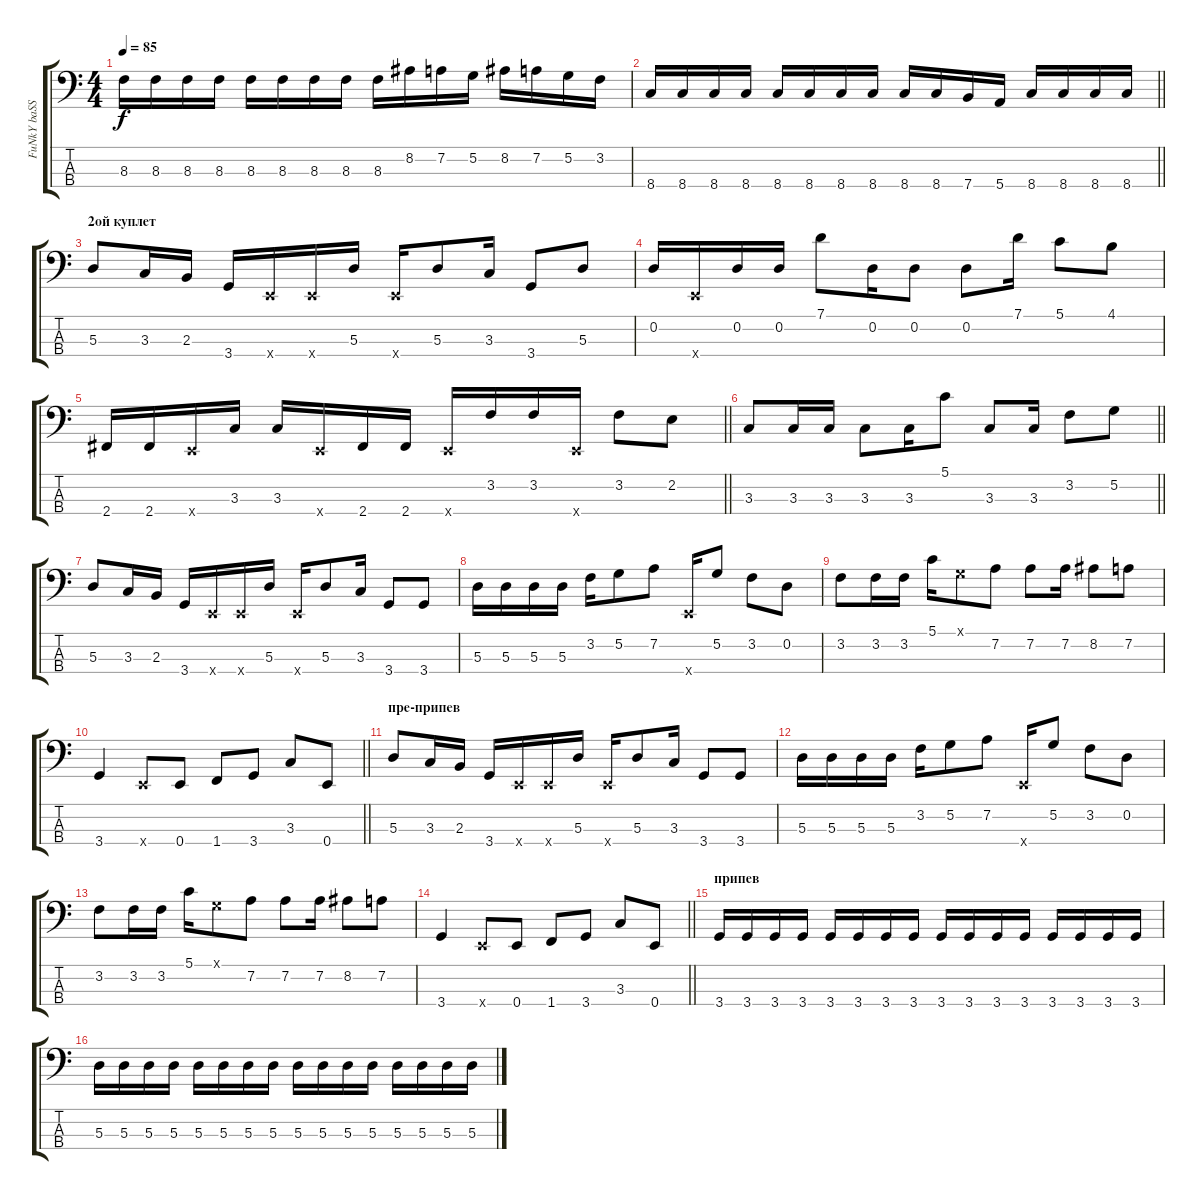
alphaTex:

\track ("FuNkY baSS:)" "FuNkY baSS") {instrument electricbassfinger}
\staff {score tabs}
\tuning (G2 D2 A1 E1) {hide}
\ts (4 4)
\tempo 85
\clef f4
\ks c
8.3.16{dy f} 8.3.16 8.3.16 8.3.16 8.3.16 8.3.16 8.3.16 8.3.16 8.3.16 8.2.16 7.2.16 5.2.16 8.2.16 7.2.16 5.2.16 3.2.16 |
\barLineRight lightlight
8.4.16 8.4.16 8.4.16 8.4.16 8.4.16 8.4.16 8.4.16 8.4.16 8.4.16 8.4.16 7.4.16 5.4.16 8.4.16 8.4.16 8.4.16 8.4.16 |
\section ("" "2ой куплет")
5.3.8 3.3.16 2.3.16 3.4.16 0.4{x}.16 0.4{x}.16 5.3.16 0.4{x}.16 5.3.8 3.3.16 3.4.8 5.3.8 |
0.2.16 0.4{x}.16 0.2.16 0.2.16 7.1.8 0.2.16 0.2.8 0.2.8 7.1.16 5.1.8 4.1.8 |
\barLineRight lightlight
2.4.16 2.4.16 0.4{x}.16 3.3.16 3.3.16 0.4{x}.16 2.4.16 2.4.16 0.4{x}.16 3.2.16 3.2.16 0.4{x}.16 3.2.8 2.2.8 |
\barLineRight lightlight
3.3.8 3.3.16 3.3.16 3.3.8 3.3.16 5.1.8 3.3.8 3.3.16 3.2.8 5.2.8 |
5.3.8 3.3.16 2.3.16 3.4.16 0.4{x}.16 0.4{x}.16 5.3.16 0.4{x}.16 5.3.8 3.3.16 3.4.8 3.4.8 |
5.3.16 5.3.16 5.3.16 5.3.16 3.2.16 5.2.8 7.2.8 0.4{x}.16 5.2.8 3.2.8 0.2.8 |
3.2.8 3.2.16 3.2.16 5.1.16 0.1{x}.8 7.2.8 7.2.8 7.2.16 8.2.8 7.2.8 |
\barLineRight lightlight
3.4.4 0.4{x}.8 0.4.8 1.4.8 3.4.8 3.3.8 0.4.8 |
\section ("" "пре-припев")
5.3.8 3.3.16 2.3.16 3.4.16 0.4{x}.16 0.4{x}.16 5.3.16 0.4{x}.16 5.3.8 3.3.16 3.4.8 3.4.8 |
5.3.16 5.3.16 5.3.16 5.3.16 3.2.16 5.2.8 7.2.8 0.4{x}.16 5.2.8 3.2.8 0.2.8 |
3.2.8 3.2.16 3.2.16 5.1.16 0.1{x}.8 7.2.8 7.2.8 7.2.16 8.2.8 7.2.8 |
\barLineRight lightlight
3.4.4 0.4{x}.8 0.4.8 1.4.8 3.4.8 3.3.8 0.4.8 |
\section ("" "припев")
3.4.16 3.4.16 3.4.16 3.4.16 3.4.16 3.4.16 3.4.16 3.4.16 3.4.16 3.4.16 3.4.16 3.4.16 3.4.16 3.4.16 3.4.16 3.4.16 |
5.3.16 5.3.16 5.3.16 5.3.16 5.3.16 5.3.16 5.3.16 5.3.16 5.3.16 5.3.16 5.3.16 5.3.16 5.3.16 5.3.16 5.3.16 5.3.16
